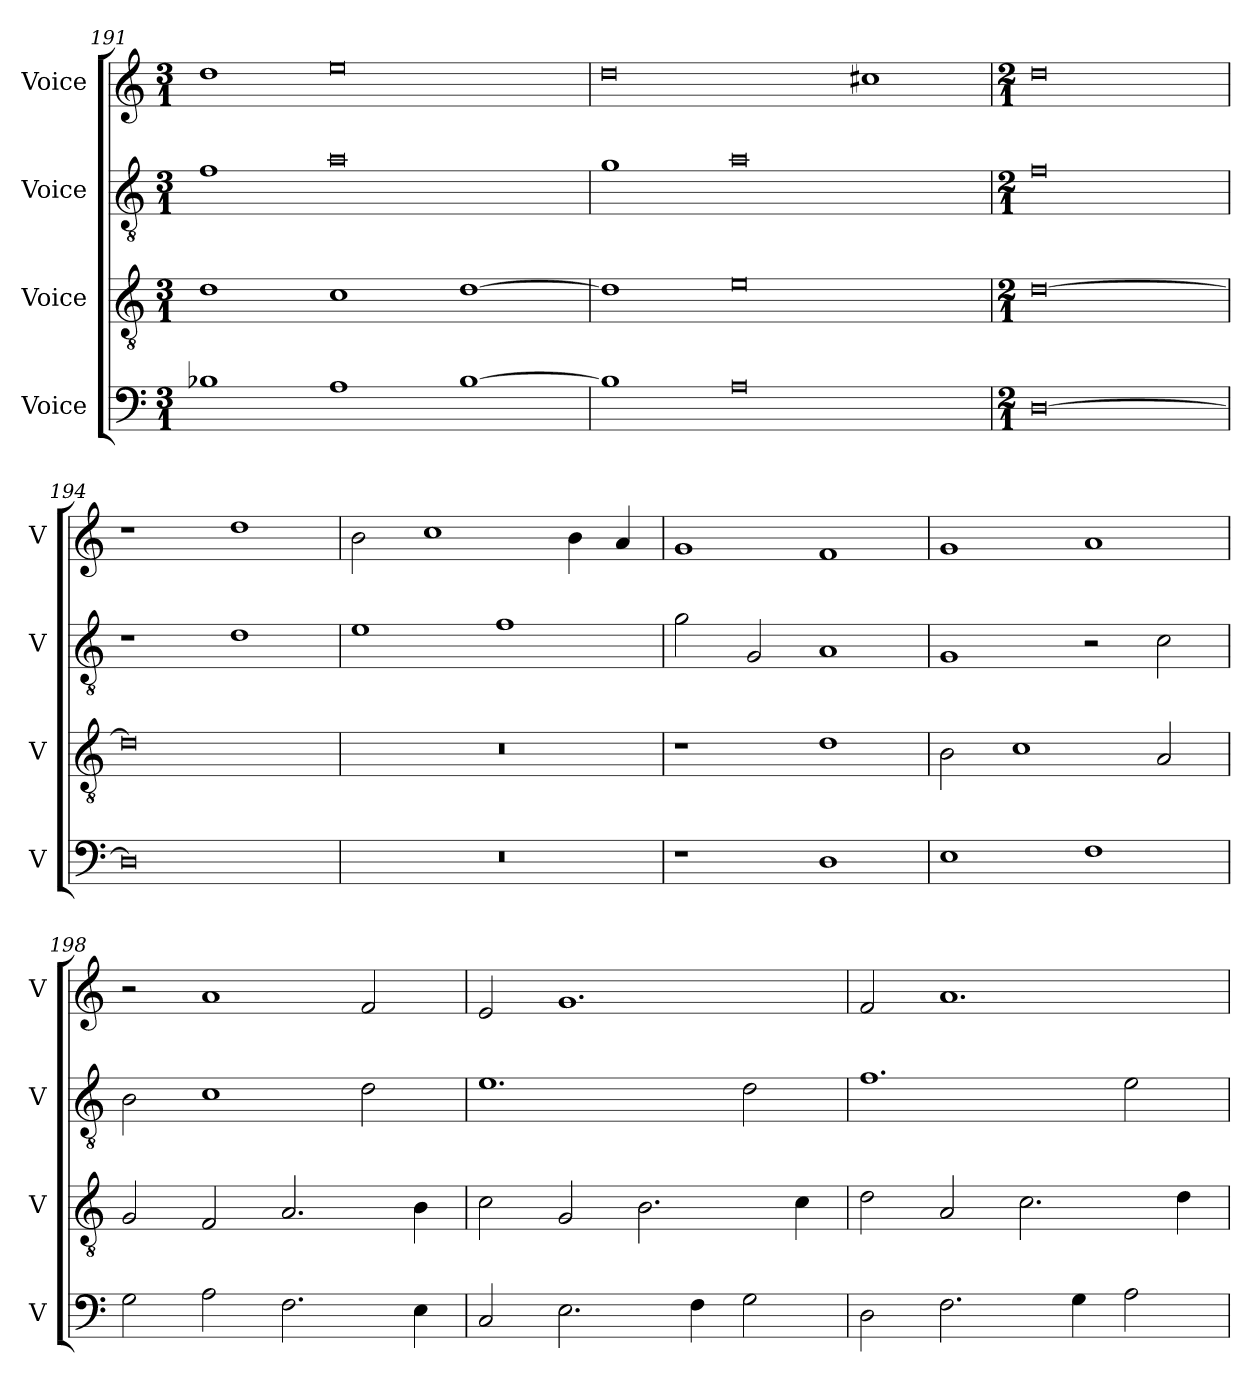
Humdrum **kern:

**kern	**kern	**kern	**kern
*part4	*part3	*part2	*part1
*staff4	*staff3	*staff2	*staff1
*I"Voice	*I"Voice	*I"Voice	*I"Voice
*I'V	*I'V	*I'V	*I'V
!!LO:LB:g=z
*clefF4	*clefGv2	*clefGv2	*clefG2
*k[]	*k[]	*k[]	*k[]
*M3/1	*M3/1	*M3/1	*M3/1
=191	=191	=191	=191
1B-X	1d	1f	1dd
1A	1c	0a	0ee
[1B-	[1d	.	.
=192	=192	=192	=192
1B-]	1d]	1g	0dd
0A	0e	0a	.
.	.	.	1cc#X
=193	=193	=193	=193
*M2/1	*M2/1	*M2/1	*M2/1
[0D	[0d	0f	0dd
=194	=194	=194	=194
0D]	0d]	1r	1r
.	.	1d	1dd
!!LO:LB:g=z
=195	=195	=195	=195
0r	0r	1e	2b\
.	.	.	1cc
.	.	1f	.
.	.	.	4b\
.	.	.	4a/
=196	=196	=196	=196
1r	1r	2g\	1g
.	.	2G/	.
1D	1d	1A	1f
=197	=197	=197	=197
1E	2B\	1G	1g
.	1c	.	.
1F	.	2r	1a
.	2A/	2c\	.
=198	=198	=198	=198
2G\	2G/	2B\	2r
2A\	2F/	1c	1a
2.F\	2.A/	.	.
.	.	2d\	2f/
4E\	4B\	.	.
!!LO:LB:g=z
=199	=199	=199	=199
2C/	2c\	1.e	2e/
2.E\	2G/	.	1.g
.	2.B\	.	.
4F\	.	.	.
2G\	.	2d\	.
.	4c\	.	.
=200	=200	=200	=200
2D\	2d\	1.f	2f/
2.F\	2A/	.	1.a
.	2.c\	.	.
4G\	.	.	.
2A\	.	2e\	.
.	4d\	.	.
=	=	=	=
*-	*-	*-	*-
